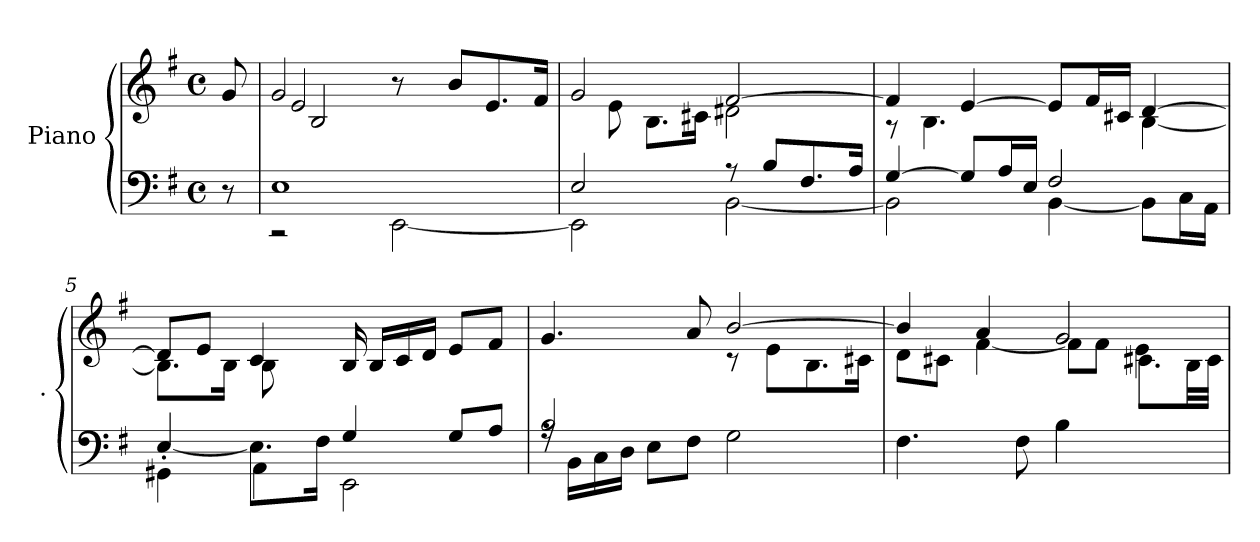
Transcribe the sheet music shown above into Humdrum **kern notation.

**kern	**kern
*part1	*part1
*staff2	*staff1
*I"Piano	*
*I'.	*
*clefF4	*clefG2
*k[f#]	*k[f#]
*M4/4	*M4/4
*met(c)	*met(c)
*MM48	*MM48
=1	=1
8r	8g/
=2	=2
*^	*^
*	*	*	*^
1E	2r	2g/	32ryy	16ryy
.	.	.	2e/	.
.	.	.	.	2B/
.	[2EE\	8r	.	.
.	.	.	4...ryy	.
.	.	.	.	4..ryy
.	.	8b/L	.	.
.	.	8.e/	.	.
.	.	16f#/Jk	.	.
*	*	*	*v	*v
=3	=3	=3	=3
2E/	2EE\]	2g/	8ryy
.	.	.	8e\
.	.	.	8.B\L
.	.	.	16c#X\Jk
8r	[2BB\	[2f#/	2d#X\
8B/L	.	.	.
8.F#/	.	.	.
16A/Jk	.	.	.
=4	=4	=4	=4
[4G/	2BB\]	4f#/]	8r
.	.	.	4.B\
8G/L]	.	[4e/	.
16A/L	.	.	.
16E/JJ	.	.	.
2F#/	[4BB\	8e/L]	4ryy
.	.	16f#/L	.
.	.	16c#X/JJ	.
.	8BB\L]	[4d/	[4B\
.	16C\L	.	.
.	16AA\JJ	.	.
=5	=5	=5	=5
*	*^	*	*
4.ryy	[4E/	4GG#X'\	8d/L]	8.B\L]
.	.	.	8e/J	.
.	.	.	.	16B\Jk
.	8.E\L]	4AA\	4c/	8B\L
8A/J	.	.	.	2ryy
.	16F#\Jk	.	.	.
2ryy	4G/	2EE\	16B/	.
.	.	.	16B/LL	.
.	.	.	16c/	.
.	.	.	16d/JJ	.
.	8G/L	.	8e/L	.
.	8A/J	.	8f#/J	8ryy
*	*v	*v	*	*
=6	=6	=6	=6
2B/	16rA	4.g/	2ryy
.	16BB\LL	.	.
.	16C\	.	.
.	16D\JJ	.	.
.	8E\L	.	.
.	8F#\J	8a/	.
2G\	2ryy	[2b/	8r
.	.	.	8e\L
.	.	.	8.B\
.	.	.	16c#X\Jk
*v	*v	*	*
=7	=7	=7
*	*	*^
4.F#\	4b/]	8d\L	2.ryy
.	.	8c#X\J	.
.	4a/	[4f#\	.
8F#\	.	.	.
4B\	2g/	8f#\L]	.
.	.	8f#\J	.
4ryy	.	4e\	8.c#X\L
.	.	.	32B\LL
.	.	.	32c#\JJJ
*	*v	*v	*v
=	=
*-	*-
